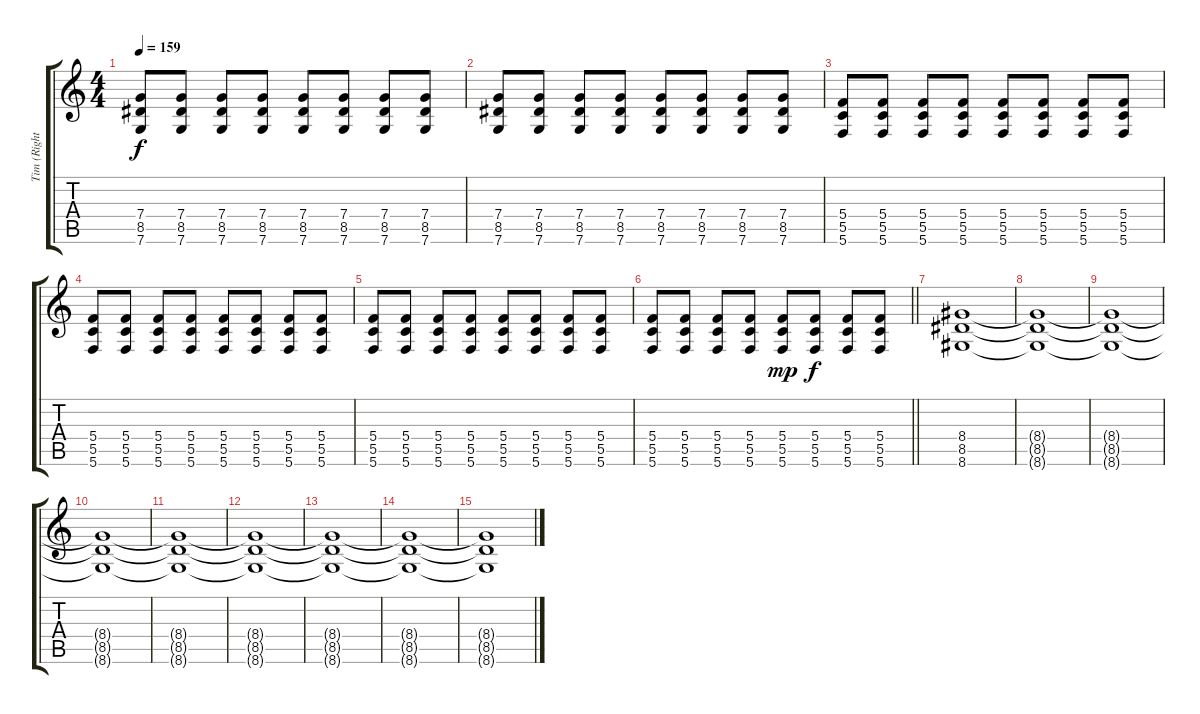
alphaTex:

\track ("Tim (Right)" "Tim (Right") {instrument overdrivenguitar}
\staff {score tabs}
\tuning (D4 A3 F3 C3 G2 C2) {hide}
\ts (4 4)
\tempo 159
\clef g2
\ks c
(7.4 8.5 7.6).8{dy f} (7.4 8.5 7.6).8 (7.4 8.5 7.6).8 (7.4 8.5 7.6).8 (7.4 8.5 7.6).8 (7.4 8.5 7.6).8 (7.4 8.5 7.6).8 (7.4 8.5 7.6).8 |
(7.4 8.5 7.6).8 (7.4 8.5 7.6).8 (7.4 8.5 7.6).8 (7.4 8.5 7.6).8 (7.4 8.5 7.6).8 (7.4 8.5 7.6).8 (7.4 8.5 7.6).8 (7.4 8.5 7.6).8 |
(5.4 5.5 5.6).8 (5.4 5.5 5.6).8 (5.4 5.5 5.6).8 (5.4 5.5 5.6).8 (5.4 5.5 5.6).8 (5.4 5.5 5.6).8 (5.4 5.5 5.6).8 (5.4 5.5 5.6).8 |
(5.4 5.5 5.6).8 (5.4 5.5 5.6).8 (5.4 5.5 5.6).8 (5.4 5.5 5.6).8 (5.4 5.5 5.6).8 (5.4 5.5 5.6).8 (5.4 5.5 5.6).8 (5.4 5.5 5.6).8 |
(5.4 5.5 5.6).8 (5.4 5.5 5.6).8 (5.4 5.5 5.6).8 (5.4 5.5 5.6).8 (5.4 5.5 5.6).8 (5.4 5.5 5.6).8 (5.4 5.5 5.6).8 (5.4 5.5 5.6).8 |
\barLineRight lightlight
(5.4 5.5 5.6).8 (5.4 5.5 5.6).8 (5.4 5.5 5.6).8 (5.4 5.5 5.6).8 (5.4 5.5 5.6).8{dy mp} (5.4 5.5 5.6).8{dy f} (5.4 5.5 5.6).8 (5.4 5.5 5.6).8 |
(8.4 8.5 8.6).1 |
(8.4{t} 8.5{t} 8.6{t}).1 |
(8.4{t} 8.5{t} 8.6{t}).1 |
(8.4{t} 8.5{t} 8.6{t}).1 |
(8.4{t} 8.5{t} 8.6{t}).1 |
(8.4{t} 8.5{t} 8.6{t}).1{volume 0} |
(8.4{t} 8.5{t} 8.6{t}).1 |
(8.4{t} 8.5{t} 8.6{t}).1 |
(8.4{t} 8.5{t} 8.6{t}).1
